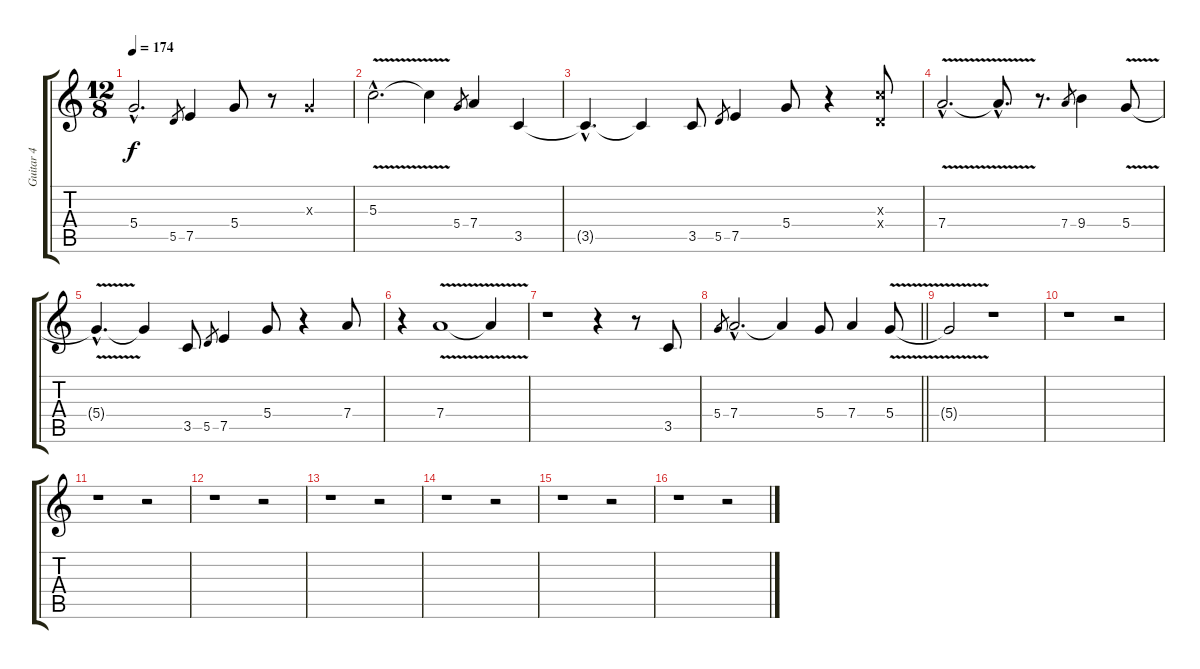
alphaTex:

\track ("Guitar 4" "Guitar 4") {instrument electricguitarclean}
\staff {score tabs}
\tuning (E4 B3 G3 D3 A2 E2) {hide}
\ts (12 8)
\tempo 174
\clef g2
\ks c
5.4{hac t}.2{d dy f} 5.5.8{gr} 7.5.4 5.4.8 r.8 0.3{x}.4 |
5.3{v hac}.2{d} 5.3{t}.4 5.4.8{gr} 7.4.4 3.5.4 |
3.5{hac t}.4{d} 3.5{t}.4 3.5.8 5.5.8{gr} 7.5.4 5.4.8 r.4 (5.3{x} 0.4{x}).8 |
7.4{v hac}.2{d} 7.4{hac t}.8{d} r.8{d} 7.4.8{gr} 9.4.4 5.4{v}.8 |
5.4{hac t}.4{d} 5.4{t}.4 3.5.8 5.5.8{gr} 7.5.4 5.4.8 r.4 7.4.8 |
r.4 7.4{v}.1 7.4{t}.4 |
r.1 r.4 r.8 3.5.8 |
\barLineRight lightlight
5.4.8{gr} 7.4{hac}.2{d} 7.4{t}.4 5.4.8 7.4.4 5.4{v}.8 |
5.4{t}.2 r.1 |
r.1 r.2 |
r.1 r.2 |
r.1 r.2 |
r.1 r.2 |
r.1 r.2 |
r.1 r.2 |
r.1 r.2
